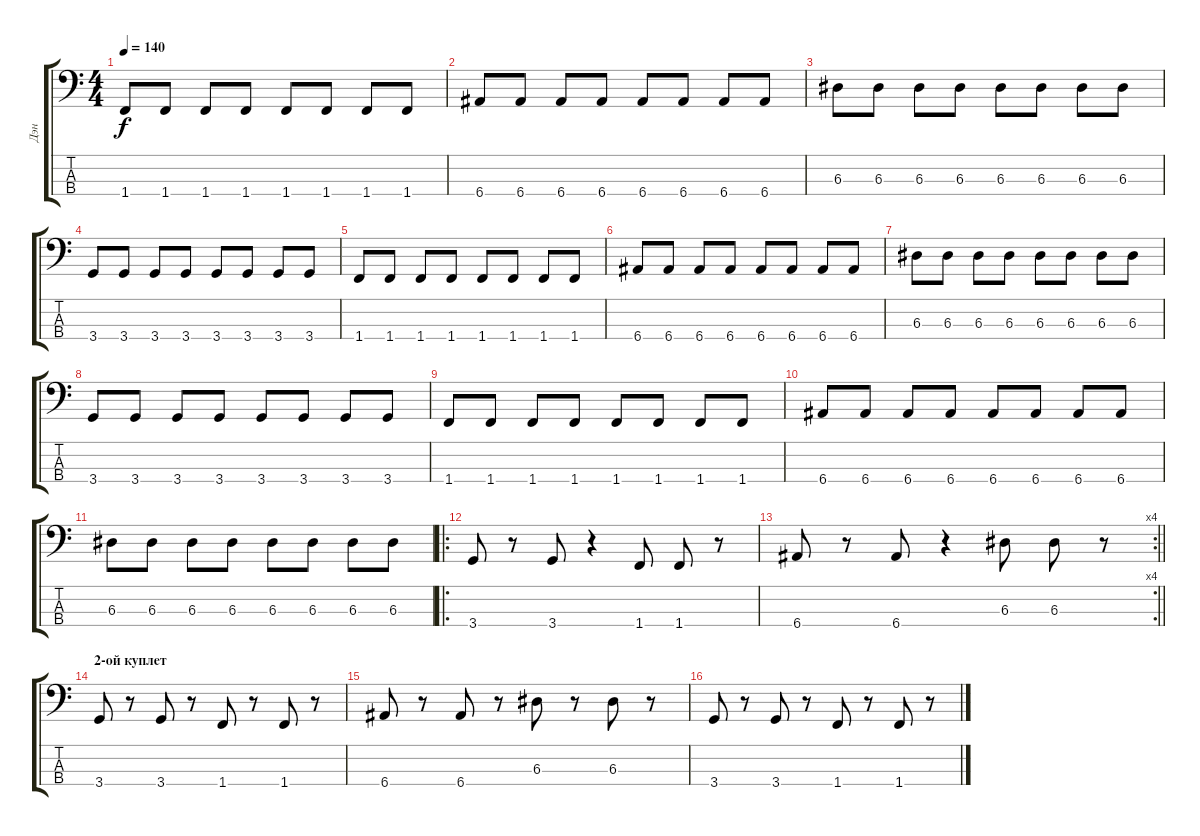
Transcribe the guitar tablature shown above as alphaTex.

\track ("Дэн" "Дэн") {instrument electricbasspick}
\staff {score tabs}
\tuning (G2 D2 A1 E1) {hide}
\ts (4 4)
\tempo 140
\clef f4
\ks c
1.4.8{dy f} 1.4.8 1.4.8 1.4.8 1.4.8 1.4.8 1.4.8 1.4.8 |
6.4.8 6.4.8 6.4.8 6.4.8 6.4.8 6.4.8 6.4.8 6.4.8 |
6.3.8 6.3.8 6.3.8 6.3.8 6.3.8 6.3.8 6.3.8 6.3.8 |
3.4.8 3.4.8 3.4.8 3.4.8 3.4.8 3.4.8 3.4.8 3.4.8 |
1.4.8 1.4.8 1.4.8 1.4.8 1.4.8 1.4.8 1.4.8 1.4.8 |
6.4.8 6.4.8 6.4.8 6.4.8 6.4.8 6.4.8 6.4.8 6.4.8 |
6.3.8 6.3.8 6.3.8 6.3.8 6.3.8 6.3.8 6.3.8 6.3.8 |
3.4.8 3.4.8 3.4.8 3.4.8 3.4.8 3.4.8 3.4.8 3.4.8 |
1.4.8 1.4.8 1.4.8 1.4.8 1.4.8 1.4.8 1.4.8 1.4.8 |
6.4.8 6.4.8 6.4.8 6.4.8 6.4.8 6.4.8 6.4.8 6.4.8 |
6.3.8 6.3.8 6.3.8 6.3.8 6.3.8 6.3.8 6.3.8 6.3.8 |
\ro
3.4.8 r.8 3.4.8 r.4 1.4.8 1.4.8 r.8 |
\rc 4
\barLineRight lightlight
6.4.8 r.8 6.4.8 r.4 6.3.8 6.3.8 r.8 |
\section ("" "2-ой куплет")
3.4.8 r.8 3.4.8 r.8 1.4.8 r.8 1.4.8 r.8 |
6.4.8 r.8 6.4.8 r.8 6.3.8 r.8 6.3.8 r.8 |
3.4.8 r.8 3.4.8 r.8 1.4.8 r.8 1.4.8 r.8
